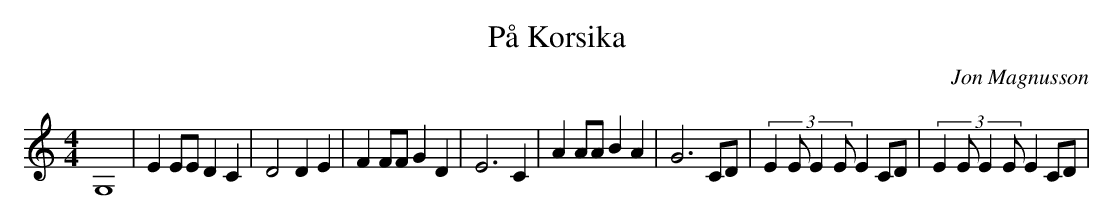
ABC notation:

X:1
T:På Korsika
C:Jon Magnusson
M:4/4
L:1/16
K:C
G,16|E4E2E2 D4C4| D8 D4E4| F4F2F2 G4D4| E12C4|A4A2A2 B4A4| G12 C2D2 |(3:4:4 E4E2E4E2 E4 C2D2|(3:4:4 E4E2E4E2 E4 C2D2|
